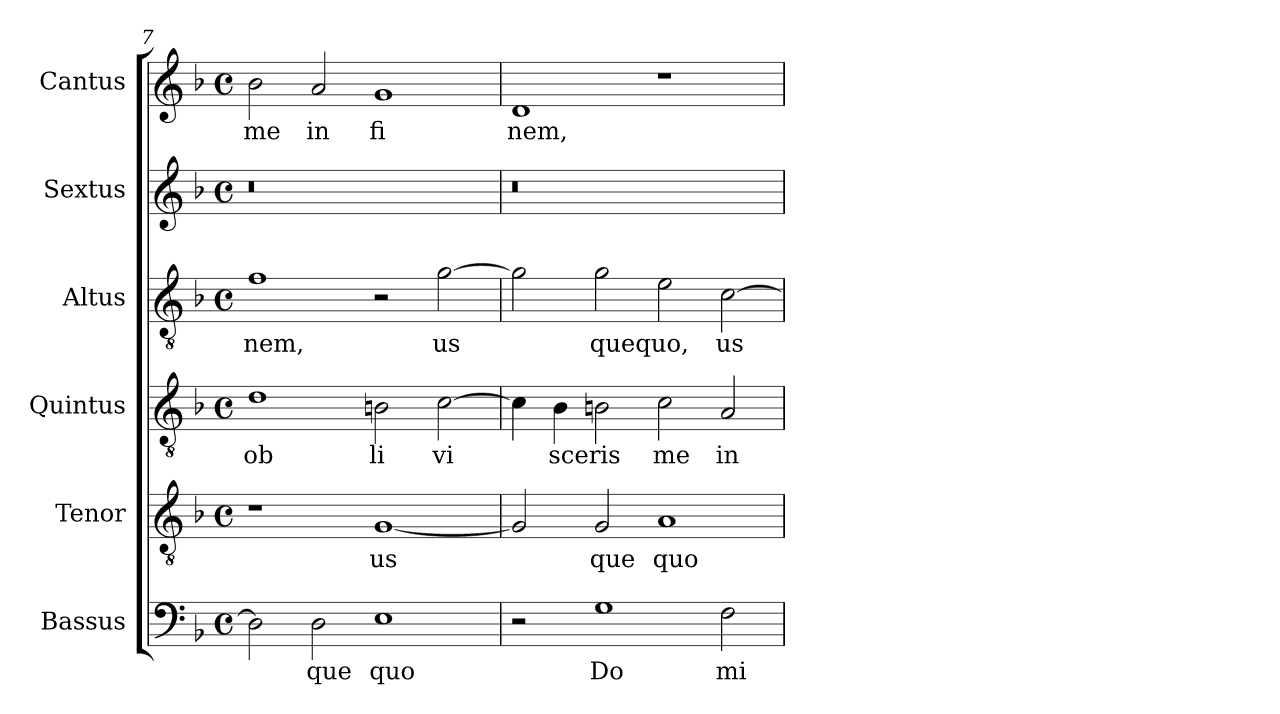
**kern	**text	**kern	**text	**kern	**text	**kern	**text	**kern	**kern	**text
*part6	*part6	*part5	*part5	*part4	*part4	*part3	*part3	*part2	*part1	*part1
*staff6	*staff6	*staff5	*staff5	*staff4	*staff4	*staff3	*staff3	*staff2	*staff1	*staff1
*I"Bassus	*	*I"Tenor	*	*I"Quintus	*	*I"Altus	*	*I"Sextus	*I"Cantus	*
*clefF4	*	*clefGv2	*	*clefGv2	*	*clefGv2	*	*clefG2	*clefG2	*
*k[b-]	*	*k[b-]	*	*k[b-]	*	*k[b-]	*	*k[b-]	*k[b-]	*
*F:	*	*F:	*	*F:	*	*F:	*	*F:	*F:	*
*M4/4	*	*M4/4	*	*M4/4	*	*M4/4	*	*M4/4	*M4/4	*
*met(c)	*	*met(c)	*	*met(c)	*	*met(c)	*	*met(c)	*met(c)	*
=7	=7	=7	=7	=7	=7	=7	=7	=7	=7	=7
!	!	!	!	!	!LO:LY:b:cj	!	!LO:LY:b:cj	!	!	!LO:LY:b:cj
2D\]	.	1r	.	1d	ob	1f	nem,	0r	2b-\	me
!	!LO:LY:b:cj	!	!	!	!	!	!	!	!	!LO:LY:b:cj
2D\	que	.	.	.	.	.	.	.	2a/	in
!	!LO:LY:b:cj	!	!LO:LY:b:cj	!	!LO:LY:b:cj	!	!	!	!	!LO:LY:b:cj
1E	quo	[<1G	us	2Bn\	li	2r	.	.	1g	fi
!	!	!	!	!	!LO:LY:b:cj	!	!LO:LY:b:cj	!	!	!
.	.	.	.	[>2c\	vi	[>2g\	us	.	.	.
=8	=8	=8	=8	=8	=8	=8	=8	=8	=8	=8
!	!	!	!	!	!	!	!	!	!	!LO:LY:b:cj
2r	.	2G/]	.	4c\]	.	2g\]	.	0r	1d	nem,
!	!	!	!	!	!LO:LY:b:cj	!	!	!	!	!
.	.	.	.	4B-\	sceris	.	.	.	.	.
!	!LO:LY:b:cj	!	!LO:LY:b:cj	!	!	!	!LO:LY:b	!	!	!
1G	Do	2G/	que	2Bn\	.	2g\	quequo,	.	.	.
!	!	!	!LO:LY:b:cj	!	!LO:LY:b:cj	!	!	!	!	!
.	.	1A	quo	2c\	me	2e\	.	.	1r	.
!	!LO:LY:b:cj	!	!	!	!LO:LY:b:cj	!	!LO:LY:b:cj	!	!	!
2F\	mi	.	.	2A/	in	[>2c\	us	.	.	.
=	=	=	=	=	=	=	=	=	=	=
*-	*-	*-	*-	*-	*-	*-	*-	*-	*-	*-
